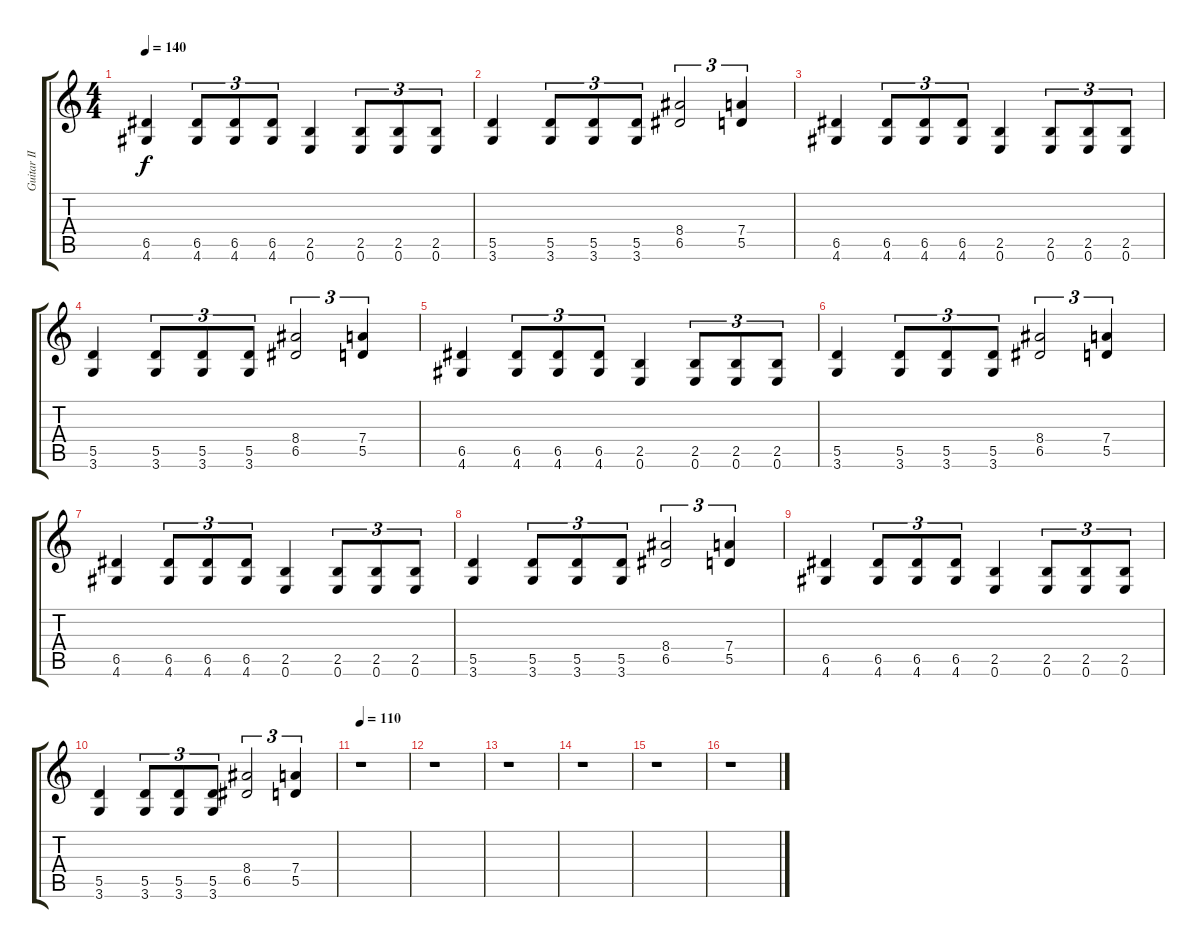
\track ("Guitar II" "Guitar II") {instrument distortionguitar}
\staff {score tabs}
\tuning (E4 B3 G3 D3 A2 E2) {hide}
\ts (4 4)
\tempo 140
\clef g2
\ks c
(6.5 4.6).4{dy f} (6.5 4.6).8{tu (3 2)} (6.5 4.6).8{tu (3 2)} (6.5 4.6).8{tu (3 2)} (2.5 0.6).4 (2.5 0.6).8{tu (3 2)} (2.5 0.6).8{tu (3 2)} (2.5 0.6).8{tu (3 2)} |
(5.5 3.6).4 (5.5 3.6).8{tu (3 2)} (5.5 3.6).8{tu (3 2)} (5.5 3.6).8{tu (3 2)} (8.4 6.5).2{tu (3 2)} (7.4 5.5).4{tu (3 2)} |
(6.5 4.6).4 (6.5 4.6).8{tu (3 2)} (6.5 4.6).8{tu (3 2)} (6.5 4.6).8{tu (3 2)} (2.5 0.6).4 (2.5 0.6).8{tu (3 2)} (2.5 0.6).8{tu (3 2)} (2.5 0.6).8{tu (3 2)} |
(5.5 3.6).4 (5.5 3.6).8{tu (3 2)} (5.5 3.6).8{tu (3 2)} (5.5 3.6).8{tu (3 2)} (8.4 6.5).2{tu (3 2)} (7.4 5.5).4{tu (3 2)} |
(6.5 4.6).4 (6.5 4.6).8{tu (3 2)} (6.5 4.6).8{tu (3 2)} (6.5 4.6).8{tu (3 2)} (2.5 0.6).4 (2.5 0.6).8{tu (3 2)} (2.5 0.6).8{tu (3 2)} (2.5 0.6).8{tu (3 2)} |
(5.5 3.6).4 (5.5 3.6).8{tu (3 2)} (5.5 3.6).8{tu (3 2)} (5.5 3.6).8{tu (3 2)} (8.4 6.5).2{tu (3 2)} (7.4 5.5).4{tu (3 2)} |
(6.5 4.6).4 (6.5 4.6).8{tu (3 2)} (6.5 4.6).8{tu (3 2)} (6.5 4.6).8{tu (3 2)} (2.5 0.6).4 (2.5 0.6).8{tu (3 2)} (2.5 0.6).8{tu (3 2)} (2.5 0.6).8{tu (3 2)} |
(5.5 3.6).4 (5.5 3.6).8{tu (3 2)} (5.5 3.6).8{tu (3 2)} (5.5 3.6).8{tu (3 2)} (8.4 6.5).2{tu (3 2)} (7.4 5.5).4{tu (3 2)} |
(6.5 4.6).4 (6.5 4.6).8{tu (3 2)} (6.5 4.6).8{tu (3 2)} (6.5 4.6).8{tu (3 2)} (2.5 0.6).4 (2.5 0.6).8{tu (3 2)} (2.5 0.6).8{tu (3 2)} (2.5 0.6).8{tu (3 2)} |
(5.5 3.6).4 (5.5 3.6).8{tu (3 2)} (5.5 3.6).8{tu (3 2)} (5.5 3.6).8{tu (3 2)} (8.4 6.5).2{tu (3 2)} (7.4 5.5).4{tu (3 2)} |
\tempo 110
r.1 |
r.1 |
r.1 |
r.1 |
r.1 |
r.1
